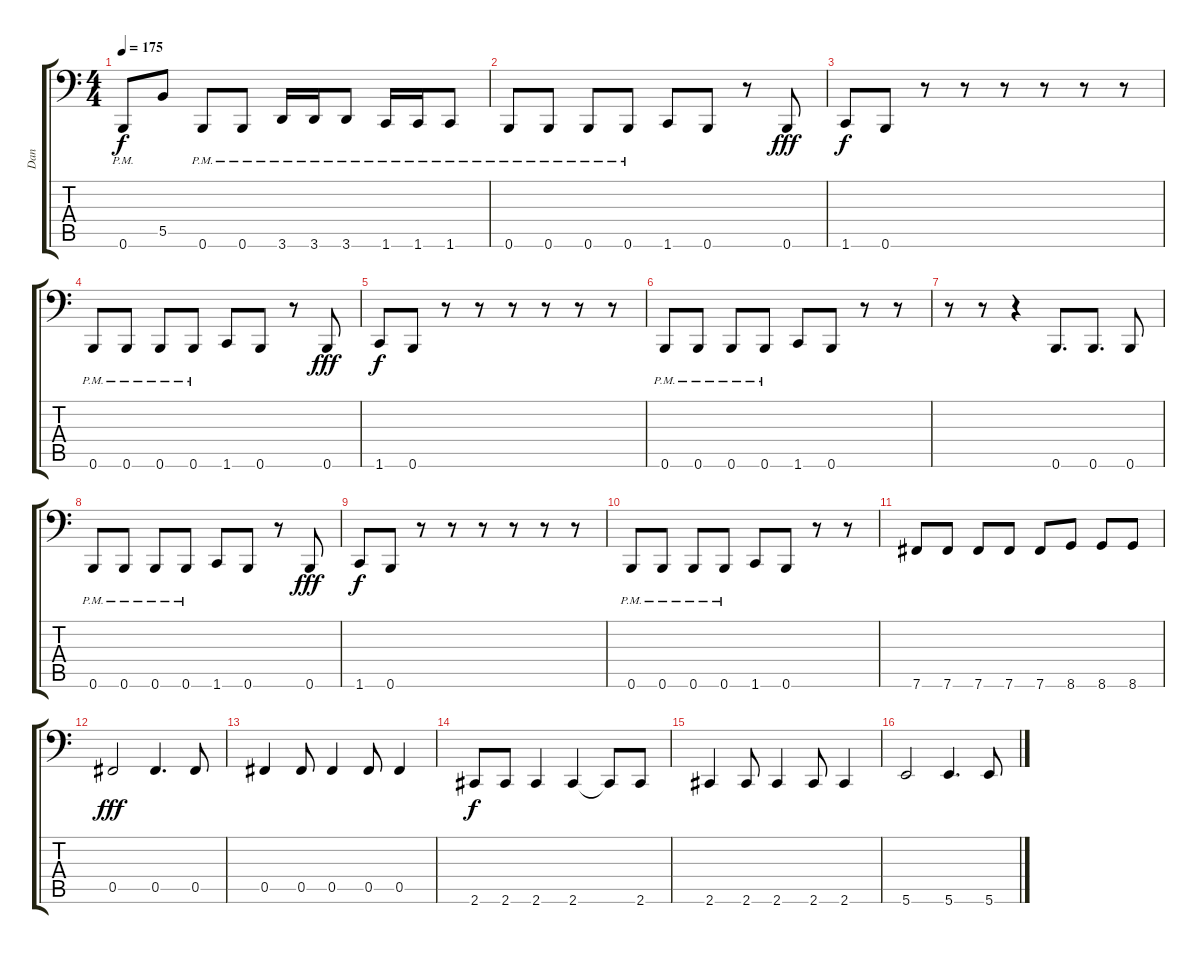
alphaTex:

\track ("Dan" "Dan") {instrument slapbass1}
\staff {score tabs}
\tuning (Db3 Ab2 E2 B1 Gb1 B0) {hide}
\ts (4 4)
\tempo 175
\clef f4
\ks c
0.6{pm}.8{dy f} 5.5.8 0.6{pm}.8 0.6{pm}.8 3.6{pm}.16 3.6{pm}.16 3.6{pm}.8 1.6{pm}.16 1.6{pm}.16 1.6{pm}.8 |
0.6{pm}.8 0.6{pm}.8 0.6{pm}.8 0.6{pm}.8 1.6.8 0.6.8 r.8 0.6.8{dy fff} |
1.6.8{dy f} 0.6.8 r.8 r.8 r.8 r.8 r.8 r.8 |
0.6{pm}.8 0.6{pm}.8 0.6{pm}.8 0.6{pm}.8 1.6.8 0.6.8 r.8 0.6.8{dy fff} |
1.6.8{dy f} 0.6.8 r.8 r.8 r.8 r.8 r.8 r.8 |
0.6{pm}.8 0.6{pm}.8 0.6{pm}.8 0.6{pm}.8 1.6.8 0.6.8 r.8 r.8 |
r.8 r.8 r.4 0.6.8{d} 0.6.8{d} 0.6.8 |
0.6{pm}.8 0.6{pm}.8 0.6{pm}.8 0.6{pm}.8 1.6.8 0.6.8 r.8 0.6.8{dy fff} |
1.6.8{dy f} 0.6.8 r.8 r.8 r.8 r.8 r.8 r.8 |
0.6{pm}.8 0.6{pm}.8 0.6{pm}.8 0.6{pm}.8 1.6.8 0.6.8 r.8 r.8 |
7.6.8 7.6.8 7.6.8 7.6.8 7.6.8 8.6.8 8.6.8 8.6.8 |
0.5.2{dy fff} 0.5.4{d} 0.5.8 |
0.5.4 0.5.8 0.5.4 0.5.8 0.5.4 |
2.6.8{dy f} 2.6.8 2.6.4 2.6.4 2.6{t}.8 2.6.8 |
2.6.4 2.6.8 2.6.4 2.6.8 2.6.4 |
5.6.2 5.6.4{d} 5.6.8
